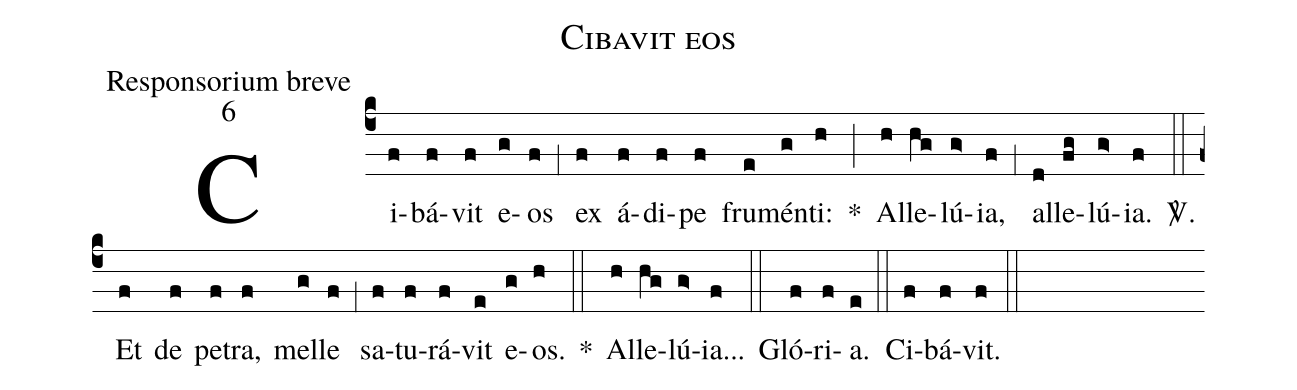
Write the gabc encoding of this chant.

name:Cibavit eos;
office-part:Responsorium breve;
mode:6;
%%
(c4) Ci(f)bá(f)vit(f) e(g)os(f) (;1) ex(f) á(f)di(f)pe(f) fru(e)mén(g)ti:(h) *(;) Al(h)le(hg)lú(g>)ia,(f) (;1) al(d)le(fg)lú(g>)ia.(f) <sp>V/</sp>.(::) Et(f) de(f) pe(f)tra,(f) mel(g)le(f) (;1) sa(f)tu(f)rá(f)vit(e) e(g)os.(h) *(::) Al(h)le(hg)lú(g>)ia...(f) (::) Gló(f)ri(f)a.(e) (::) Ci(f)bá(f)vit.(f) (::)
